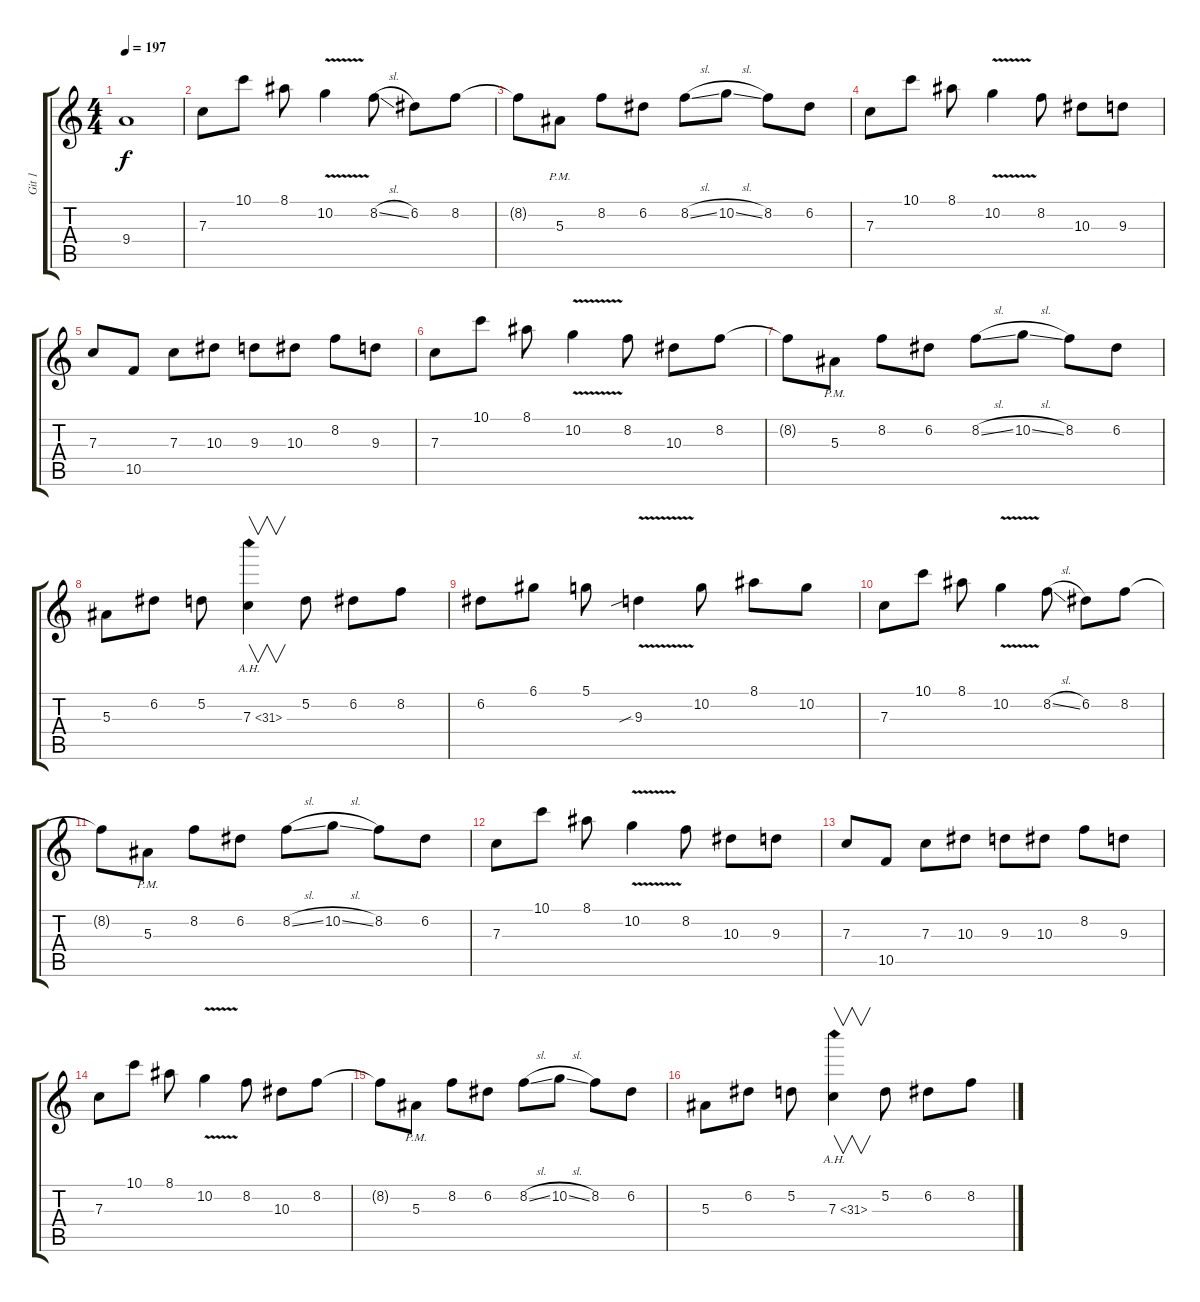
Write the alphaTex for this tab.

\track ("Git 1" "Git 1") {instrument distortionguitar}
\staff {score tabs}
\tuning (D4 A3 F3 C3 G2 C2) {hide}
\ts (4 4)
\tempo 197
\clef g2
\ks c
9.4{t}.1{dy f} |
7.3.8 10.1.8 8.1.8 10.2{v}.4 8.2{sl}.8 6.2.8 8.2.8 |
8.2{t}.8 5.3{pm}.8 8.2.8 6.2.8 8.2{sl}.8 10.2{sl}.8 8.2.8 6.2.8 |
7.3.8 10.1.8 8.1.8 10.2{v}.4 8.2.8 10.3.8 9.3.8 |
7.3.8 10.5.8 7.3.8 10.3.8 9.3.8 10.3.8 8.2.8 9.3.8 |
7.3.8 10.1.8 8.1.8 10.2{v}.4 8.2.8 10.3.8 8.2.8 |
8.2{t}.8 5.3{pm}.8 8.2.8 6.2.8 8.2{sl}.8 10.2{sl}.8 8.2.8 6.2.8 |
5.3.8 6.2.8 5.2.8 7.3{ah 24}.4{v} 5.2.8 6.2.8 8.2.8 |
6.2.8 6.1.8 5.1.8 9.3{v sib}.4 10.2.8 8.1.8 10.2.8 |
7.3.8 10.1.8 8.1.8 10.2{v}.4 8.2{sl}.8 6.2.8 8.2.8 |
8.2{t}.8 5.3{pm}.8 8.2.8 6.2.8 8.2{sl}.8 10.2{sl}.8 8.2.8 6.2.8 |
7.3.8 10.1.8 8.1.8 10.2{v}.4 8.2.8 10.3.8 9.3.8 |
7.3.8 10.5.8 7.3.8 10.3.8 9.3.8 10.3.8 8.2.8 9.3.8 |
7.3.8 10.1.8 8.1.8 10.2{v}.4 8.2.8 10.3.8 8.2.8 |
8.2{t}.8 5.3{pm}.8 8.2.8 6.2.8 8.2{sl}.8 10.2{sl}.8 8.2.8 6.2.8 |
5.3.8 6.2.8 5.2.8 7.3{ah 24}.4{v} 5.2.8 6.2.8 8.2.8
